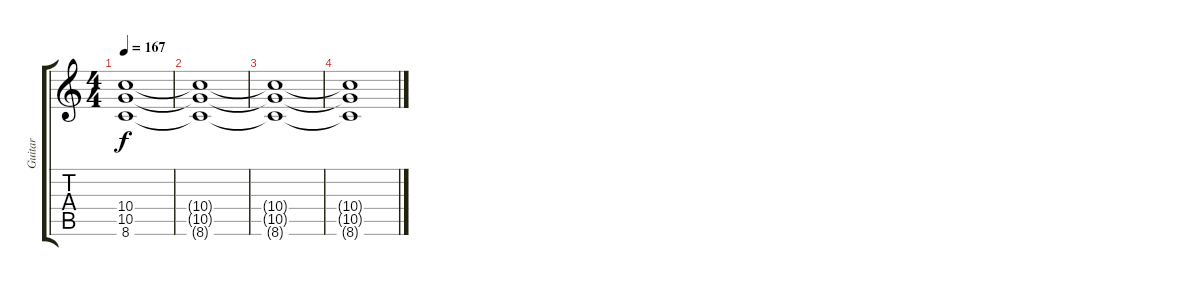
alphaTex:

\track ("Guitar" "Guitar") {instrument distortionguitar}
\staff {score tabs}
\tuning (E4 B3 G3 D3 A2 E2) {hide}
\ts (4 4)
\tempo 167
\clef g2
\ks c
(10.4 10.5 8.6).1{dy f volume 5} |
(10.4{t} 10.5{t} 8.6{t}).1 |
(10.4{t} 10.5{t} 8.6{t}).1 |
(10.4{t} 10.5{t} 8.6{t}).1
